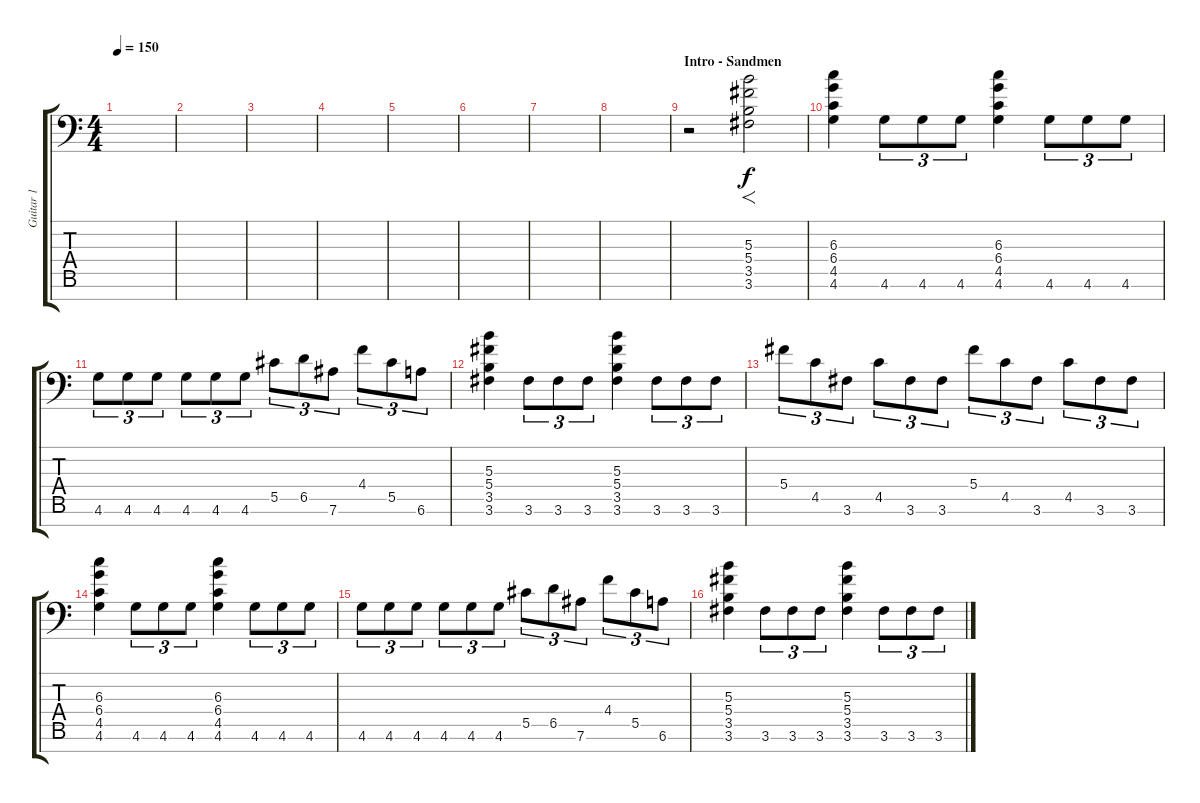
\track ("Guitar 1" "Guitar 1") {instrument distortionguitar}
\staff {score tabs}
\tuning (Eb4 Bb3 Gb3 Db3 Ab2 Eb2 Bb1) {hide}
\ts (4 4)
\tempo 150
\clef f4
\ks c
|
|
|
|
|
|
|
|
\section ("" "Intro - Sandmen")
r.2 (5.3 5.4 3.5 3.6).2{f} |
(6.3 6.4 4.5 4.6).4 4.6.8{tu (3 2)} 4.6.8{tu (3 2)} 4.6.8{tu (3 2)} (6.3 6.4 4.5 4.6).4 4.6.8{tu (3 2)} 4.6.8{tu (3 2)} 4.6.8{tu (3 2)} |
4.6.8{tu (3 2)} 4.6.8{tu (3 2)} 4.6.8{tu (3 2)} 4.6.8{tu (3 2)} 4.6.8{tu (3 2)} 4.6.8{tu (3 2)} 5.5.8{tu (3 2)} 6.5.8{tu (3 2)} 7.6.8{tu (3 2)} 4.4.8{tu (3 2)} 5.5.8{tu (3 2)} 6.6.8{tu (3 2)} |
(5.3 5.4 3.5 3.6).4 3.6.8{tu (3 2)} 3.6.8{tu (3 2)} 3.6.8{tu (3 2)} (5.3 5.4 3.5 3.6).4 3.6.8{tu (3 2)} 3.6.8{tu (3 2)} 3.6.8{tu (3 2)} |
5.4.8{tu (3 2)} 4.5.8{tu (3 2)} 3.6.8{tu (3 2)} 4.5.8{tu (3 2)} 3.6.8{tu (3 2)} 3.6.8{tu (3 2)} 5.4.8{tu (3 2)} 4.5.8{tu (3 2)} 3.6.8{tu (3 2)} 4.5.8{tu (3 2)} 3.6.8{tu (3 2)} 3.6.8{tu (3 2)} |
(6.3 6.4 4.5 4.6).4 4.6.8{tu (3 2)} 4.6.8{tu (3 2)} 4.6.8{tu (3 2)} (6.3 6.4 4.5 4.6).4 4.6.8{tu (3 2)} 4.6.8{tu (3 2)} 4.6.8{tu (3 2)} |
4.6.8{tu (3 2)} 4.6.8{tu (3 2)} 4.6.8{tu (3 2)} 4.6.8{tu (3 2)} 4.6.8{tu (3 2)} 4.6.8{tu (3 2)} 5.5.8{tu (3 2)} 6.5.8{tu (3 2)} 7.6.8{tu (3 2)} 4.4.8{tu (3 2)} 5.5.8{tu (3 2)} 6.6.8{tu (3 2)} |
(5.3 5.4 3.5 3.6).4 3.6.8{tu (3 2)} 3.6.8{tu (3 2)} 3.6.8{tu (3 2)} (5.3 5.4 3.5 3.6).4 3.6.8{tu (3 2)} 3.6.8{tu (3 2)} 3.6.8{tu (3 2)}
